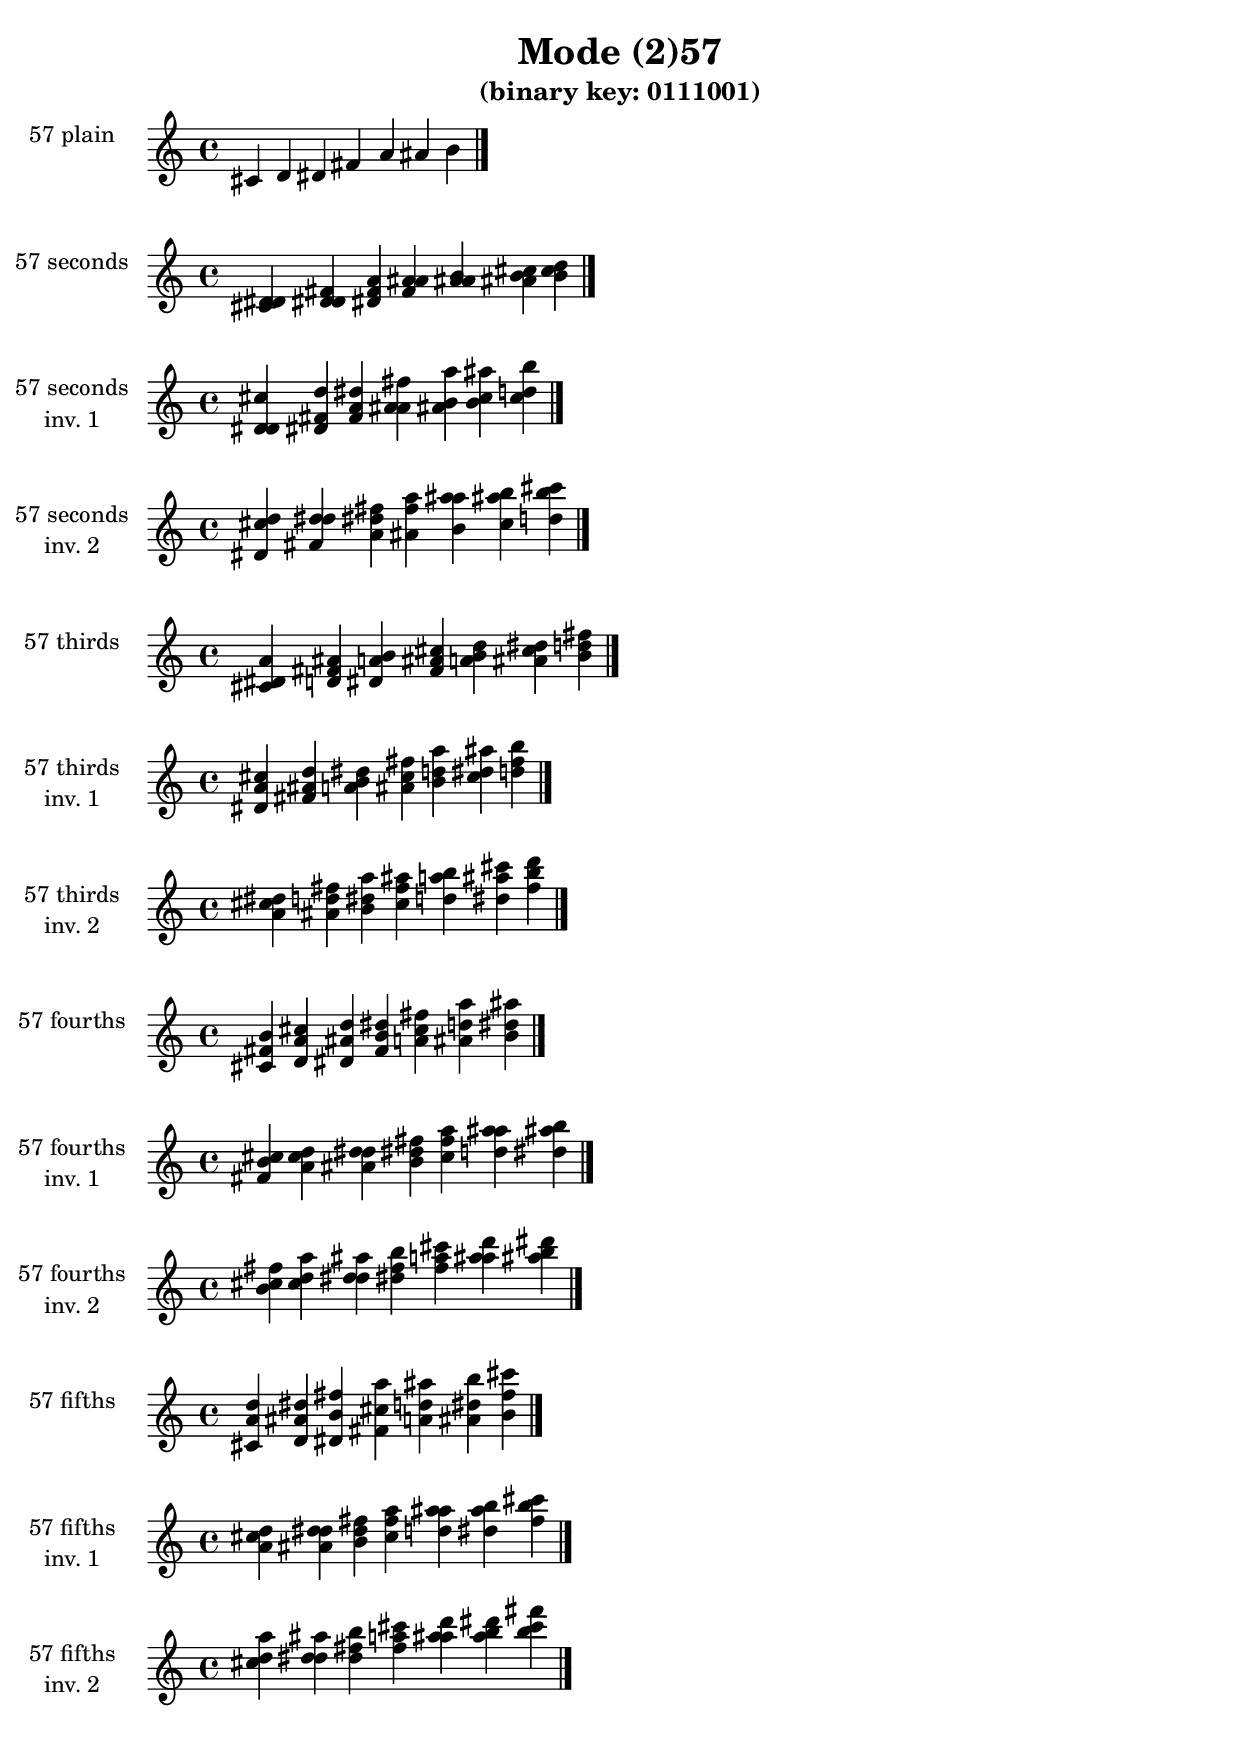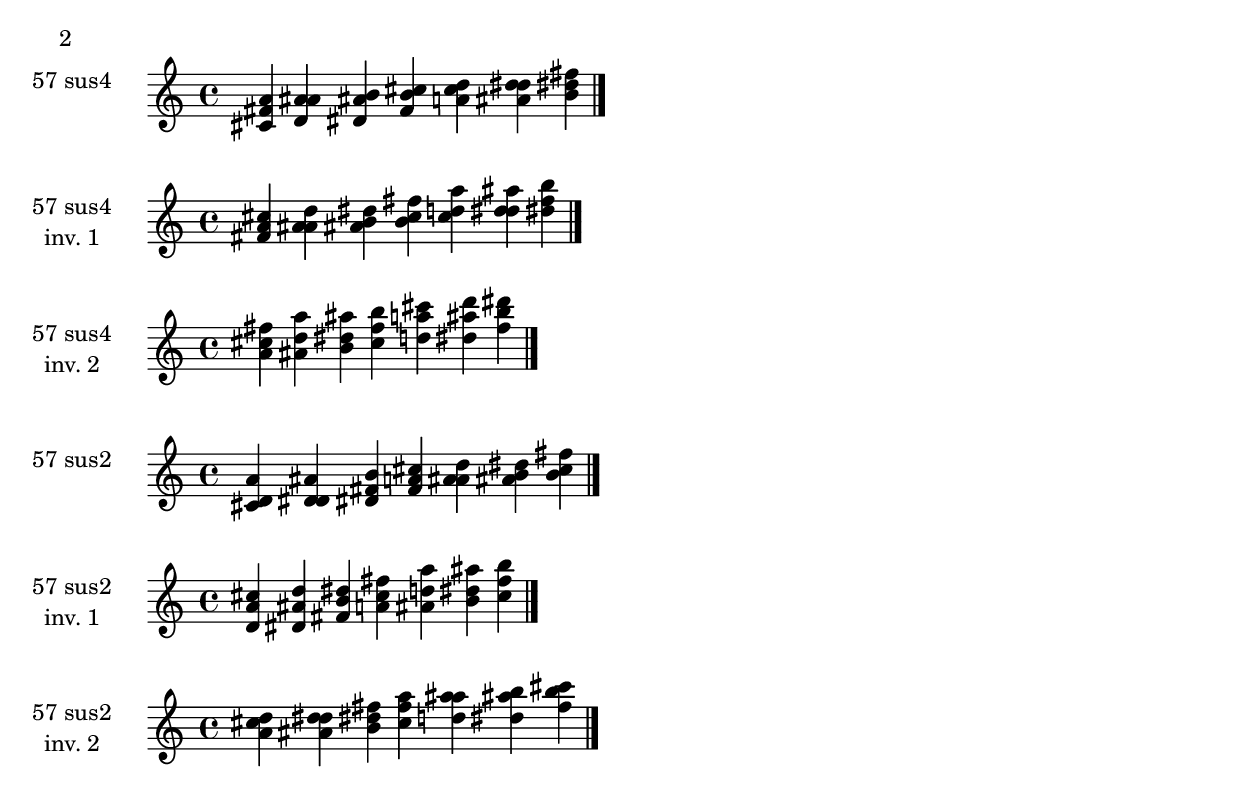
\version "2.19.0"

\header {
  title = "Mode (2)57"
  subtitle = "(binary key: 0111001)"
 %% Remove default LilyPond tagline
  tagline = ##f
}

\paper {
  #(set-paper-size "a4")
}

global = {
  \key c \major
  \time 4/4
  \tempo 4=100
}

\book {
  \score {
    \new Staff \with {
      instrumentName =  \markup { \column {
         \hcenter-in #14 \line { 57 plain }
         \hcenter-in #14 \line {  } } }
      midiInstrument = "oboe"
    } { \accidentalStyle "default"
        \cadenzaOn cis' d' dis' fis' a' ais' b'  \cadenzaOff \bar "|." }
    \layout { }
  }
  \score {
    \new Staff \with {
      instrumentName =  \markup { \column {
         \hcenter-in #14 \line { 57 seconds }
         \hcenter-in #14 \line {  } } }
      midiInstrument = "oboe"
    } { \accidentalStyle "default"
        \cadenzaOn <cis' d' dis'> <d' dis' fis'> <dis' fis' a'> <fis' a' ais'> <a' ais' b'> <ais' b' cis''> <b' cis'' d''>  \cadenzaOff \bar "|." }
    \layout { }
  }
  \score {
    \new Staff \with {
      instrumentName =  \markup { \column {
         \hcenter-in #14 \line { 57 seconds }
         \hcenter-in #14 \line { inv. 1 } } }
      midiInstrument = "oboe"
    } { \accidentalStyle "default"
        \cadenzaOn <d' dis' cis''> <dis' fis' d''> <fis' a' dis''> <a' ais' fis''> <ais' b' a''> <b' cis'' ais''> <cis'' d'' b''>  \cadenzaOff \bar "|." }
    \layout { }
  }
  \score {
    \new Staff \with {
      instrumentName =  \markup { \column {
         \hcenter-in #14 \line { 57 seconds }
         \hcenter-in #14 \line { inv. 2 } } }
      midiInstrument = "oboe"
    } { \accidentalStyle "default"
        \cadenzaOn <dis' cis'' d''> <fis' d'' dis''> <a' dis'' fis''> <ais' fis'' a''> <b' a'' ais''> <cis'' ais'' b''> <d'' b'' cis'''>  \cadenzaOff \bar "|." }
    \layout { }
  }
  \score {
    \new Staff \with {
      instrumentName =  \markup { \column {
         \hcenter-in #14 \line { 57 thirds }
         \hcenter-in #14 \line {  } } }
      midiInstrument = "oboe"
    } { \accidentalStyle "default"
        \cadenzaOn <cis' dis' a'> <d' fis' ais'> <dis' a' b'> <fis' ais' cis''> <a' b' d''> <ais' cis'' dis''> <b' d'' fis''>  \cadenzaOff \bar "|." }
    \layout { }
  }
  \score {
    \new Staff \with {
      instrumentName =  \markup { \column {
         \hcenter-in #14 \line { 57 thirds }
         \hcenter-in #14 \line { inv. 1 } } }
      midiInstrument = "oboe"
    } { \accidentalStyle "default"
        \cadenzaOn <dis' a' cis''> <fis' ais' d''> <a' b' dis''> <ais' cis'' fis''> <b' d'' a''> <cis'' dis'' ais''> <d'' fis'' b''>  \cadenzaOff \bar "|." }
    \layout { }
  }
  \score {
    \new Staff \with {
      instrumentName =  \markup { \column {
         \hcenter-in #14 \line { 57 thirds }
         \hcenter-in #14 \line { inv. 2 } } }
      midiInstrument = "oboe"
    } { \accidentalStyle "default"
        \cadenzaOn <a' cis'' dis''> <ais' d'' fis''> <b' dis'' a''> <cis'' fis'' ais''> <d'' a'' b''> <dis'' ais'' cis'''> <fis'' b'' d'''>  \cadenzaOff \bar "|." }
    \layout { }
  }
  \score {
    \new Staff \with {
      instrumentName =  \markup { \column {
         \hcenter-in #14 \line { 57 fourths }
         \hcenter-in #14 \line {  } } }
      midiInstrument = "oboe"
    } { \accidentalStyle "default"
        \cadenzaOn <cis' fis' b'> <d' a' cis''> <dis' ais' d''> <fis' b' dis''> <a' cis'' fis''> <ais' d'' a''> <b' dis'' ais''>  \cadenzaOff \bar "|." }
    \layout { }
  }
  \score {
    \new Staff \with {
      instrumentName =  \markup { \column {
         \hcenter-in #14 \line { 57 fourths }
         \hcenter-in #14 \line { inv. 1 } } }
      midiInstrument = "oboe"
    } { \accidentalStyle "default"
        \cadenzaOn <fis' b' cis''> <a' cis'' d''> <ais' d'' dis''> <b' dis'' fis''> <cis'' fis'' a''> <d'' a'' ais''> <dis'' ais'' b''>  \cadenzaOff \bar "|." }
    \layout { }
  }
  \score {
    \new Staff \with {
      instrumentName =  \markup { \column {
         \hcenter-in #14 \line { 57 fourths }
         \hcenter-in #14 \line { inv. 2 } } }
      midiInstrument = "oboe"
    } { \accidentalStyle "default"
        \cadenzaOn <b' cis'' fis''> <cis'' d'' a''> <d'' dis'' ais''> <dis'' fis'' b''> <fis'' a'' cis'''> <a'' ais'' d'''> <ais'' b'' dis'''>  \cadenzaOff \bar "|." }
    \layout { }
  }
  \score {
    \new Staff \with {
      instrumentName =  \markup { \column {
         \hcenter-in #14 \line { 57 fifths }
         \hcenter-in #14 \line {  } } }
      midiInstrument = "oboe"
    } { \accidentalStyle "default"
        \cadenzaOn <cis' a' d''> <d' ais' dis''> <dis' b' fis''> <fis' cis'' a''> <a' d'' ais''> <ais' dis'' b''> <b' fis'' cis'''>  \cadenzaOff \bar "|." }
    \layout { }
  }
  \score {
    \new Staff \with {
      instrumentName =  \markup { \column {
         \hcenter-in #14 \line { 57 fifths }
         \hcenter-in #14 \line { inv. 1 } } }
      midiInstrument = "oboe"
    } { \accidentalStyle "default"
        \cadenzaOn <a' d'' cis''> <ais' dis'' d''> <b' fis'' dis''> <cis'' a'' fis''> <d'' ais'' a''> <dis'' b'' ais''> <fis'' cis''' b''>  \cadenzaOff \bar "|." }
    \layout { }
  }
  \score {
    \new Staff \with {
      instrumentName =  \markup { \column {
         \hcenter-in #14 \line { 57 fifths }
         \hcenter-in #14 \line { inv. 2 } } }
      midiInstrument = "oboe"
    } { \accidentalStyle "default"
        \cadenzaOn <d'' cis'' a''> <dis'' d'' ais''> <fis'' dis'' b''> <a'' fis'' cis'''> <ais'' a'' d'''> <b'' ais'' dis'''> <cis''' b'' fis'''>  \cadenzaOff \bar "|." }
    \layout { }
  }
  \score {
    \new Staff \with {
      instrumentName =  \markup { \column {
         \hcenter-in #14 \line { 57 sus4 }
         \hcenter-in #14 \line {  } } }
      midiInstrument = "oboe"
    } { \accidentalStyle "default"
        \cadenzaOn <cis' fis' a'> <d' a' ais'> <dis' ais' b'> <fis' b' cis''> <a' cis'' d''> <ais' d'' dis''> <b' dis'' fis''>  \cadenzaOff \bar "|." }
    \layout { }
  }
  \score {
    \new Staff \with {
      instrumentName =  \markup { \column {
         \hcenter-in #14 \line { 57 sus4 }
         \hcenter-in #14 \line { inv. 1 } } }
      midiInstrument = "oboe"
    } { \accidentalStyle "default"
        \cadenzaOn <fis' a' cis''> <a' ais' d''> <ais' b' dis''> <b' cis'' fis''> <cis'' d'' a''> <d'' dis'' ais''> <dis'' fis'' b''>  \cadenzaOff \bar "|." }
    \layout { }
  }
  \score {
    \new Staff \with {
      instrumentName =  \markup { \column {
         \hcenter-in #14 \line { 57 sus4 }
         \hcenter-in #14 \line { inv. 2 } } }
      midiInstrument = "oboe"
    } { \accidentalStyle "default"
        \cadenzaOn <a' cis'' fis''> <ais' d'' a''> <b' dis'' ais''> <cis'' fis'' b''> <d'' a'' cis'''> <dis'' ais'' d'''> <fis'' b'' dis'''>  \cadenzaOff \bar "|." }
    \layout { }
  }
  \score {
    \new Staff \with {
      instrumentName =  \markup { \column {
         \hcenter-in #14 \line { 57 sus2 }
         \hcenter-in #14 \line {  } } }
      midiInstrument = "oboe"
    } { \accidentalStyle "default"
        \cadenzaOn <cis' d' a'> <d' dis' ais'> <dis' fis' b'> <fis' a' cis''> <a' ais' d''> <ais' b' dis''> <b' cis'' fis''>  \cadenzaOff \bar "|." }
    \layout { }
  }
  \score {
    \new Staff \with {
      instrumentName =  \markup { \column {
         \hcenter-in #14 \line { 57 sus2 }
         \hcenter-in #14 \line { inv. 1 } } }
      midiInstrument = "oboe"
    } { \accidentalStyle "default"
        \cadenzaOn <d' a' cis''> <dis' ais' d''> <fis' b' dis''> <a' cis'' fis''> <ais' d'' a''> <b' dis'' ais''> <cis'' fis'' b''>  \cadenzaOff \bar "|." }
    \layout { }
  }
  \score {
    \new Staff \with {
      instrumentName =  \markup { \column {
         \hcenter-in #14 \line { 57 sus2 }
         \hcenter-in #14 \line { inv. 2 } } }
      midiInstrument = "oboe"
    } { \accidentalStyle "default"
        \cadenzaOn <a' cis'' d''> <ais' d'' dis''> <b' dis'' fis''> <cis'' fis'' a''> <d'' a'' ais''> <dis'' ais'' b''> <fis'' b'' cis'''>  \cadenzaOff \bar "|." }
    \layout { }
  }
}

\book {
  \bookOutputSuffix "plain_"
  \score {
    \new Staff \with {
      instrumentName =  \markup { \column {
         \hcenter-in #14 \line { 57 plain }
         \hcenter-in #14 \line {  } } }
      midiInstrument = "oboe"
    } { \accidentalStyle "default"
        \cadenzaOn cis' d' dis' fis' a' ais' b'  \cadenzaOff \bar "|." }
    \midi { }
  }
}
\book {
  \bookOutputSuffix "seconds_"
  \score {
    \new Staff \with {
      instrumentName =  \markup { \column {
         \hcenter-in #14 \line { 57 seconds }
         \hcenter-in #14 \line {  } } }
      midiInstrument = "oboe"
    } { \accidentalStyle "default"
        \cadenzaOn <cis' d' dis'> <d' dis' fis'> <dis' fis' a'> <fis' a' ais'> <a' ais' b'> <ais' b' cis''> <b' cis'' d''>  \cadenzaOff \bar "|." }
    \midi { }
  }
}
\book {
  \bookOutputSuffix "seconds_inv. 1"
  \score {
    \new Staff \with {
      instrumentName =  \markup { \column {
         \hcenter-in #14 \line { 57 seconds }
         \hcenter-in #14 \line { inv. 1 } } }
      midiInstrument = "oboe"
    } { \accidentalStyle "default"
        \cadenzaOn <d' dis' cis''> <dis' fis' d''> <fis' a' dis''> <a' ais' fis''> <ais' b' a''> <b' cis'' ais''> <cis'' d'' b''>  \cadenzaOff \bar "|." }
    \midi { }
  }
}
\book {
  \bookOutputSuffix "seconds_inv. 2"
  \score {
    \new Staff \with {
      instrumentName =  \markup { \column {
         \hcenter-in #14 \line { 57 seconds }
         \hcenter-in #14 \line { inv. 2 } } }
      midiInstrument = "oboe"
    } { \accidentalStyle "default"
        \cadenzaOn <dis' cis'' d''> <fis' d'' dis''> <a' dis'' fis''> <ais' fis'' a''> <b' a'' ais''> <cis'' ais'' b''> <d'' b'' cis'''>  \cadenzaOff \bar "|." }
    \midi { }
  }
}
\book {
  \bookOutputSuffix "thirds_"
  \score {
    \new Staff \with {
      instrumentName =  \markup { \column {
         \hcenter-in #14 \line { 57 thirds }
         \hcenter-in #14 \line {  } } }
      midiInstrument = "oboe"
    } { \accidentalStyle "default"
        \cadenzaOn <cis' dis' a'> <d' fis' ais'> <dis' a' b'> <fis' ais' cis''> <a' b' d''> <ais' cis'' dis''> <b' d'' fis''>  \cadenzaOff \bar "|." }
    \midi { }
  }
}
\book {
  \bookOutputSuffix "thirds_inv. 1"
  \score {
    \new Staff \with {
      instrumentName =  \markup { \column {
         \hcenter-in #14 \line { 57 thirds }
         \hcenter-in #14 \line { inv. 1 } } }
      midiInstrument = "oboe"
    } { \accidentalStyle "default"
        \cadenzaOn <dis' a' cis''> <fis' ais' d''> <a' b' dis''> <ais' cis'' fis''> <b' d'' a''> <cis'' dis'' ais''> <d'' fis'' b''>  \cadenzaOff \bar "|." }
    \midi { }
  }
}
\book {
  \bookOutputSuffix "thirds_inv. 2"
  \score {
    \new Staff \with {
      instrumentName =  \markup { \column {
         \hcenter-in #14 \line { 57 thirds }
         \hcenter-in #14 \line { inv. 2 } } }
      midiInstrument = "oboe"
    } { \accidentalStyle "default"
        \cadenzaOn <a' cis'' dis''> <ais' d'' fis''> <b' dis'' a''> <cis'' fis'' ais''> <d'' a'' b''> <dis'' ais'' cis'''> <fis'' b'' d'''>  \cadenzaOff \bar "|." }
    \midi { }
  }
}
\book {
  \bookOutputSuffix "fourths_"
  \score {
    \new Staff \with {
      instrumentName =  \markup { \column {
         \hcenter-in #14 \line { 57 fourths }
         \hcenter-in #14 \line {  } } }
      midiInstrument = "oboe"
    } { \accidentalStyle "default"
        \cadenzaOn <cis' fis' b'> <d' a' cis''> <dis' ais' d''> <fis' b' dis''> <a' cis'' fis''> <ais' d'' a''> <b' dis'' ais''>  \cadenzaOff \bar "|." }
    \midi { }
  }
}
\book {
  \bookOutputSuffix "fourths_inv. 1"
  \score {
    \new Staff \with {
      instrumentName =  \markup { \column {
         \hcenter-in #14 \line { 57 fourths }
         \hcenter-in #14 \line { inv. 1 } } }
      midiInstrument = "oboe"
    } { \accidentalStyle "default"
        \cadenzaOn <fis' b' cis''> <a' cis'' d''> <ais' d'' dis''> <b' dis'' fis''> <cis'' fis'' a''> <d'' a'' ais''> <dis'' ais'' b''>  \cadenzaOff \bar "|." }
    \midi { }
  }
}
\book {
  \bookOutputSuffix "fourths_inv. 2"
  \score {
    \new Staff \with {
      instrumentName =  \markup { \column {
         \hcenter-in #14 \line { 57 fourths }
         \hcenter-in #14 \line { inv. 2 } } }
      midiInstrument = "oboe"
    } { \accidentalStyle "default"
        \cadenzaOn <b' cis'' fis''> <cis'' d'' a''> <d'' dis'' ais''> <dis'' fis'' b''> <fis'' a'' cis'''> <a'' ais'' d'''> <ais'' b'' dis'''>  \cadenzaOff \bar "|." }
    \midi { }
  }
}
\book {
  \bookOutputSuffix "fifths_"
  \score {
    \new Staff \with {
      instrumentName =  \markup { \column {
         \hcenter-in #14 \line { 57 fifths }
         \hcenter-in #14 \line {  } } }
      midiInstrument = "oboe"
    } { \accidentalStyle "default"
        \cadenzaOn <cis' a' d''> <d' ais' dis''> <dis' b' fis''> <fis' cis'' a''> <a' d'' ais''> <ais' dis'' b''> <b' fis'' cis'''>  \cadenzaOff \bar "|." }
    \midi { }
  }
}
\book {
  \bookOutputSuffix "fifths_inv. 1"
  \score {
    \new Staff \with {
      instrumentName =  \markup { \column {
         \hcenter-in #14 \line { 57 fifths }
         \hcenter-in #14 \line { inv. 1 } } }
      midiInstrument = "oboe"
    } { \accidentalStyle "default"
        \cadenzaOn <a' d'' cis''> <ais' dis'' d''> <b' fis'' dis''> <cis'' a'' fis''> <d'' ais'' a''> <dis'' b'' ais''> <fis'' cis''' b''>  \cadenzaOff \bar "|." }
    \midi { }
  }
}
\book {
  \bookOutputSuffix "fifths_inv. 2"
  \score {
    \new Staff \with {
      instrumentName =  \markup { \column {
         \hcenter-in #14 \line { 57 fifths }
         \hcenter-in #14 \line { inv. 2 } } }
      midiInstrument = "oboe"
    } { \accidentalStyle "default"
        \cadenzaOn <d'' cis'' a''> <dis'' d'' ais''> <fis'' dis'' b''> <a'' fis'' cis'''> <ais'' a'' d'''> <b'' ais'' dis'''> <cis''' b'' fis'''>  \cadenzaOff \bar "|." }
    \midi { }
  }
}
\book {
  \bookOutputSuffix "sus4_"
  \score {
    \new Staff \with {
      instrumentName =  \markup { \column {
         \hcenter-in #14 \line { 57 sus4 }
         \hcenter-in #14 \line {  } } }
      midiInstrument = "oboe"
    } { \accidentalStyle "default"
        \cadenzaOn <cis' fis' a'> <d' a' ais'> <dis' ais' b'> <fis' b' cis''> <a' cis'' d''> <ais' d'' dis''> <b' dis'' fis''>  \cadenzaOff \bar "|." }
    \midi { }
  }
}
\book {
  \bookOutputSuffix "sus4_inv. 1"
  \score {
    \new Staff \with {
      instrumentName =  \markup { \column {
         \hcenter-in #14 \line { 57 sus4 }
         \hcenter-in #14 \line { inv. 1 } } }
      midiInstrument = "oboe"
    } { \accidentalStyle "default"
        \cadenzaOn <fis' a' cis''> <a' ais' d''> <ais' b' dis''> <b' cis'' fis''> <cis'' d'' a''> <d'' dis'' ais''> <dis'' fis'' b''>  \cadenzaOff \bar "|." }
    \midi { }
  }
}
\book {
  \bookOutputSuffix "sus4_inv. 2"
  \score {
    \new Staff \with {
      instrumentName =  \markup { \column {
         \hcenter-in #14 \line { 57 sus4 }
         \hcenter-in #14 \line { inv. 2 } } }
      midiInstrument = "oboe"
    } { \accidentalStyle "default"
        \cadenzaOn <a' cis'' fis''> <ais' d'' a''> <b' dis'' ais''> <cis'' fis'' b''> <d'' a'' cis'''> <dis'' ais'' d'''> <fis'' b'' dis'''>  \cadenzaOff \bar "|." }
    \midi { }
  }
}
\book {
  \bookOutputSuffix "sus2_"
  \score {
    \new Staff \with {
      instrumentName =  \markup { \column {
         \hcenter-in #14 \line { 57 sus2 }
         \hcenter-in #14 \line {  } } }
      midiInstrument = "oboe"
    } { \accidentalStyle "default"
        \cadenzaOn <cis' d' a'> <d' dis' ais'> <dis' fis' b'> <fis' a' cis''> <a' ais' d''> <ais' b' dis''> <b' cis'' fis''>  \cadenzaOff \bar "|." }
    \midi { }
  }
}
\book {
  \bookOutputSuffix "sus2_inv. 1"
  \score {
    \new Staff \with {
      instrumentName =  \markup { \column {
         \hcenter-in #14 \line { 57 sus2 }
         \hcenter-in #14 \line { inv. 1 } } }
      midiInstrument = "oboe"
    } { \accidentalStyle "default"
        \cadenzaOn <d' a' cis''> <dis' ais' d''> <fis' b' dis''> <a' cis'' fis''> <ais' d'' a''> <b' dis'' ais''> <cis'' fis'' b''>  \cadenzaOff \bar "|." }
    \midi { }
  }
}
\book {
  \bookOutputSuffix "sus2_inv. 2"
  \score {
    \new Staff \with {
      instrumentName =  \markup { \column {
         \hcenter-in #14 \line { 57 sus2 }
         \hcenter-in #14 \line { inv. 2 } } }
      midiInstrument = "oboe"
    } { \accidentalStyle "default"
        \cadenzaOn <a' cis'' d''> <ais' d'' dis''> <b' dis'' fis''> <cis'' fis'' a''> <d'' a'' ais''> <dis'' ais'' b''> <fis'' b'' cis'''>  \cadenzaOff \bar "|." }
    \midi { }
  }
}
